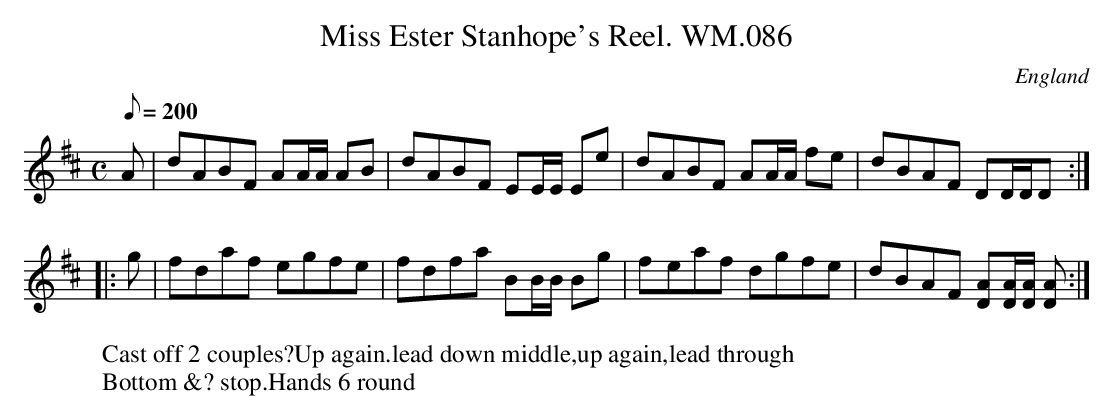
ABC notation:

X:1
T:Miss Ester Stanhope's Reel. WM.086
M:C
L:1/8
Q:200
O:England
W:Cast off 2 couples?Up again.lead down middle,up again,lead through
W:Bottom &? stop.Hands 6 round
K:D
A|dABF AA/A/ AB|dABF EE/E/ Ee|dABF AA/A/ fe|dBAF DD/D/D:|!
|:g|fdaf egfe|fdfa BB/B/ Bg|f-eaf dgfe|dBAF [DA][D/A/][D/A/] [DA]:|]
